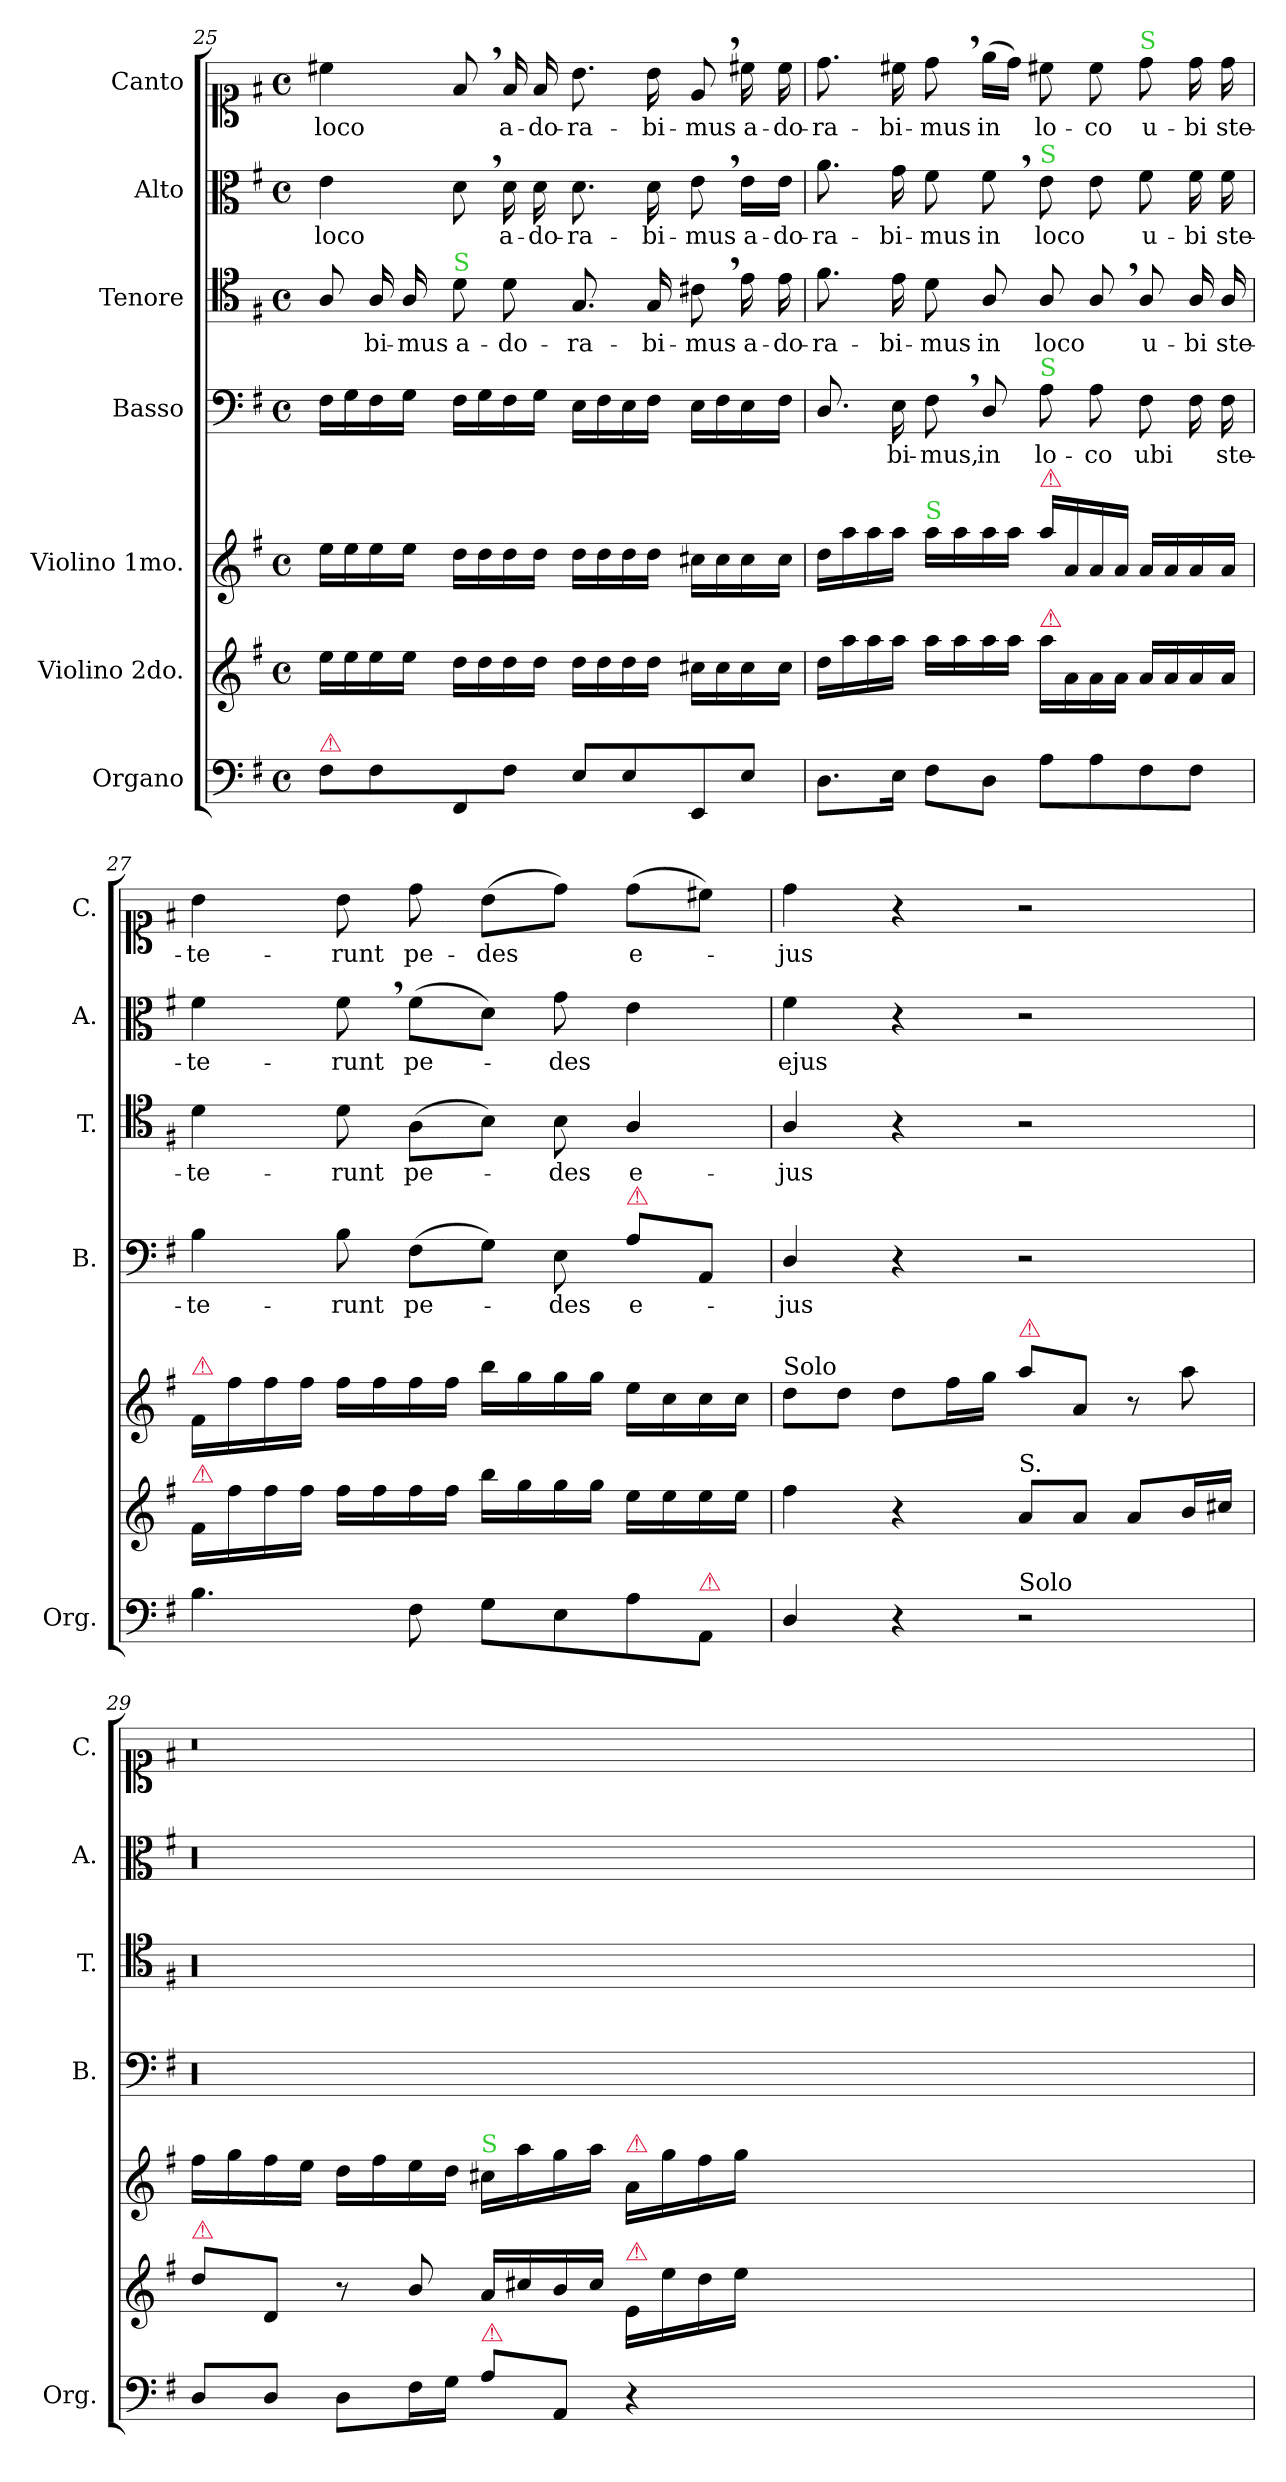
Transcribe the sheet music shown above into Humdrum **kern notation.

**kern	**kern	**kern	**kern	**text	**kern	**text	**kern	**text	**kern	**text
*part7	*part6	*part5	*part4	*part4	*part3	*part3	*part2	*part2	*part1	*part1
*staff7	*staff6	*staff5	*staff4	*staff4	*staff3	*staff3	*staff2	*staff2	*staff1	*staff1
*I"Organo	*I"Violino 2do.	*I"Violino 1mo.	*I"Basso	*	*I"Tenore	*	*I"Alto	*	*I"Canto	*
*I'Org.	*	*	*I'B.	*	*I'T.	*	*I'A.	*	*I'C.	*
*clefF4	*clefG2	*clefG2	*clefF4	*	*clefC4	*	*clefC3	*	*clefC1	*
*k[f#]	*k[f#]	*k[f#]	*k[f#]	*	*k[f#]	*	*k[f#]	*	*k[f#]	*
*M4/4	*M4/4	*M4/4	*M4/4	*	*M4/4	*	*M4/4	*	*M4/4	*
*met(c)	*met(c)	*met(c)	*met(c)	*	*met(c)	*	*met(c)	*	*met(c)	*
=25	=25	=25	=25	=25	=25	=25	=25	=25	=25	=25
!LO:TX:a:color=crimson:t=⚠	!	!	!	!	!	!	!	!	!	!
8F#\L	16ee\LL	16ee\LL	16F#\LL	.	8A/	.	4e\	loco	4cc#X\	loco
.	16ee\	16ee\	16G\	.	.	.	.	.	.	.
8F#\	16ee\	16ee\	16F#\	.	16A/	-bi-	.	.	.	.
.	16ee\JJ	16ee\JJ	16G\JJ	.	16A/	-mus	.	.	.	.
!	!	!	!	!	!LO:TX:a:color=limegreen:t=S	!	!	!	!	!
8FF#/	16dd\LL	16dd\LL	16F#\LL	.	8d\	a-	8d,<\	.	8f#,</	.
.	16dd\	16dd\	16G\	.	.	.	.	.	.	.
8F#\J	16dd\	16dd\	16F#\	.	8d\	-do-	16d\	a-	16f#/	a-
.	16dd\JJ	16dd\JJ	16G\JJ	.	.	.	16d\	-do-	16f#/	-do-
8E\L	16dd\LL	16dd\LL	16E\LL	.	8.G/	-ra-	8.d\	-ra-	8.b\	-ra-
.	16dd\	16dd\	16F#\	.	.	.	.	.	.	.
8E\	16dd\	16dd\	16E\	.	.	.	.	.	.	.
.	16dd\JJ	16dd\JJ	16F#\JJ	.	16G/	-bi-	16d\	-bi-	16b\	-bi-
8EE/	16cc#X\LL	16cc#X\LL	16E\LL	.	8c#X,<\	-mus	8e,<\	-mus	8e,</	-mus
.	16cc#\	16cc#\	16F#\	.	.	.	.	.	.	.
!	!	!	!	!	!	!LO:LY:i	!	!LO:LY:i	!	!LO:LY:i
8E/J	16cc#\	16cc#\	16E\	.	16e\	a-	16e\LL	a-	16cc#X\	a-
!	!	!	!	!	!	!LO:LY:i	!	!LO:LY:i	!	!LO:LY:i
.	16cc#\JJ	16cc#\JJ	16F#\JJ	.	16e\	-do-	16e\JJ	-do-	16cc#\	-do-
=26	=26	=26	=26	=26	=26	=26	=26	=26	=26	=26
!	!	!	!	!	!	!LO:LY:i	!	!LO:LY:i	!	!LO:LY:i
8.D\L	16dd\LL	16dd\LL	8.D/	.	8.f#\	-ra-	8.a\	-ra-	8.dd\	-ra-
.	16aa\	16aa\	.	.	.	.	.	.	.	.
.	16aa\	16aa\	.	.	.	.	.	.	.	.
!	!	!	!	!	!	!LO:LY:i	!	!LO:LY:i	!	!LO:LY:i
16E\Jk	16aa\JJ	16aa\JJ	16E\	-bi-	16e\	-bi-	16g\	-bi-	16cc#X\	-bi-
!	!	!LO:TX:a:color=limegreen:t=S	!	!	!	!	!	!	!	!
!	!	!	!	!	!	!LO:LY:i	!	!LO:LY:i	!	!LO:LY:i
8F#\L	16aa\LL	16aa\LL	8F#,<\	-mus,	8d\	-mus	8f#\	-mus	8dd,<\	-mus
.	16aa\	16aa\	.	.	.	.	.	.	.	.
8D\J	16aa\	16aa\	8D/	in	8A/	in	8f#,<\	in	(16ee\LL	in
.	16aa\JJ	16aa\JJ	.	.	.	.	.	.	16dd\JJ)	.
!	!	!	!	!	!	!	!LO:TX:a:color=limegreen:t=S	!	!	!
!	!	!	!LO:TX:a:color=limegreen:t=S	!	!	!	!	!	!	!
!	!	!LO:TX:a:color=crimson:t=⚠	!	!	!	!	!	!	!	!
!	!LO:TX:a:color=crimson:t=⚠	!	!	!	!	!	!	!	!	!
8A\L	16aa/LL	16aa\LL	8A\	lo-	8A/	loco	8e\	loco	8cc#X\	lo-
.	16a\	16a/	.	.	.	.	.	.	.	.
8A\	16a\	16a/	8A\	-co	8A,</	.	8e\	.	8cc#\	-co
.	16a\JJ	16a/JJ	.	.	.	.	.	.	.	.
!	!	!	!	!	!	!	!	!	!LO:TX:a:color=limegreen:t=S	!
8F#\	16a/LL	16a/LL	8F#\	ubi	8A/	u-	8f#\	u-	8dd\	u-
.	16a/	16a/	.	.	.	.	.	.	.	.
8F#\J	16a/	16a/	16F#\	.	16A/	-bi	16f#\	-bi	16dd\	-bi
.	16a/JJ	16a/JJ	16F#\	ste-	16A/	ste-	16f#\	ste-	16dd\	ste-
=27	=27	=27	=27	=27	=27	=27	=27	=27	=27	=27
!	!	!LO:TX:a:color=crimson:t=⚠	!	!	!	!	!	!	!	!
!	!LO:TX:a:color=crimson:t=⚠	!	!	!	!	!	!	!	!	!
4.B\	16f#/LL	16f#/LL	4B\	-te-	4d\	-te-	4f#\	-te-	4b\	-te-
.	16ff#\	16ff#\	.	.	.	.	.	.	.	.
.	16ff#\	16ff#\	.	.	.	.	.	.	.	.
.	16ff#\JJ	16ff#\JJ	.	.	.	.	.	.	.	.
.	16ff#\LL	16ff#\LL	8B\	-runt	8d\	-runt	8f#,<\	-runt	8b\	-runt
.	16ff#\	16ff#\	.	.	.	.	.	.	.	.
8F#\	16ff#\	16ff#\	(8F#\L	pe-	(8A\L	pe-	(8f#\L	pe-	8dd\	pe-
.	16ff#\JJ	16ff#\JJ	.	.	.	.	.	.	.	.
8G\L	16bb\LL	16bb\LL	8G\J)	.	8B\J)	.	8d\J)	.	(8b\L	-des
.	16gg\	16gg\	.	.	.	.	.	.	.	.
8E\	16gg\	16gg\	8E\	-des	8B\	-des	8g\	-des	8dd\J)	.
.	16gg\JJ	16gg\JJ	.	.	.	.	.	.	.	.
!	!	!	!LO:TX:a:color=crimson:t=⚠	!	!	!	!	!	!	!
8A\	16ee\LL	16ee\LL	8A/L	e-	4A/	e-	4e\	.	(8dd\L	e-
.	16ee\	16cc\	.	.	.	.	.	.	.	.
!LO:TX:a:color=crimson:t=⚠	!	!	!	!	!	!	!	!	!	!
8AA\J	16ee\	16cc\	8AA\J	.	.	.	.	.	8cc#X\J)	.
.	16ee\JJ	16cc\JJ	.	.	.	.	.	.	.	.
=28	=28	=28	=28	=28	=28	=28	=28	=28	=28	=28
!	!	!LO:TX:a:t=Solo	!	!	!	!	!	!	!	!
4D/	4ff#\	8dd\L	4D/	-jus	4A/	-jus-	4f#\	ejus-	4dd\	-jus
.	.	8dd\J	.	.	.	.	.	.	.	.
4r	4r	8dd\L	4r	.	4r	.	4r	.	4r	.
.	.	16ff#\L	.	.	.	.	.	.	.	.
.	.	16gg\JJ	.	.	.	.	.	.	.	.
!	!	!LO:TX:a:color=crimson:t=⚠	!	!	!	!	!	!	!	!
!	!LO:TX:a:t=S.	!	!	!	!	!	!	!	!	!
!LO:TX:a:t=Solo	!	!	!	!	!	!	!	!	!	!
2r	8a/L	8aa\L	2r	.	2r	.	2r	.	2r	.
.	8a/J	8a/J	.	.	.	.	.	.	.	.
.	8a/L	8r	.	.	.	.	.	.	.	.
.	16b/L	8aa\	.	.	.	.	.	.	.	.
.	16cc#X/JJ	.	.	.	.	.	.	.	.	.
=29	=29	=29	=29	=29	=29	=29	=29	=29	=29	=29
!	!LO:TX:a:color=crimson:t=⚠	!	!	!	!	!	!	!	!	!
8D/L	8dd\L	16ff#\LL	00r	.	00r	.	00r	.	0r	.
.	.	16gg\	.	.	.	.	.	.	.	.
8D/J	8d/J	16ff#\	.	.	.	.	.	.	.	.
.	.	16ee\JJ	.	.	.	.	.	.	.	.
8D\L	8r	16dd\LL	.	.	.	.	.	.	.	.
.	.	16ff#\	.	.	.	.	.	.	.	.
16F#\L	8b/	16ee\	.	.	.	.	.	.	.	.
16G\JJ	.	16dd\JJ	.	.	.	.	.	.	.	.
!	!	!LO:TX:a:color=limegreen:t=S	!	!	!	!	!	!	!	!
!LO:TX:a:color=crimson:t=⚠	!	!	!	!	!	!	!	!	!	!
8A\L	16a/LL	16cc#X\LL	.	.	.	.	.	.	.	.
.	16cc#X/	16aa\	.	.	.	.	.	.	.	.
8AA/J	16b/	16gg\	.	.	.	.	.	.	.	.
.	16cc#/JJ	16aa\JJ	.	.	.	.	.	.	.	.
!	!	!LO:TX:a:color=crimson:t=⚠	!	!	!	!	!	!	!	!
!	!LO:TX:a:color=crimson:t=⚠	!	!	!	!	!	!	!	!	!
4r	16e/LL	16a/LL	.	.	.	.	.	.	.	.
.	16ee\	16gg\	.	.	.	.	.	.	.	.
.	16dd\	16ff#\	.	.	.	.	.	.	.	.
.	16ee\JJ	16gg\JJ	.	.	.	.	.	.	.	.
0.ryy	0.ryy	0.ryy	.	.	.	.	.	.	.	.
.	.	.	.	.	.	.	.	.	0ryy	.
=	=	=	=	=	=	=	=	=	=	=
*-	*-	*-	*-	*-	*-	*-	*-	*-	*-	*-
